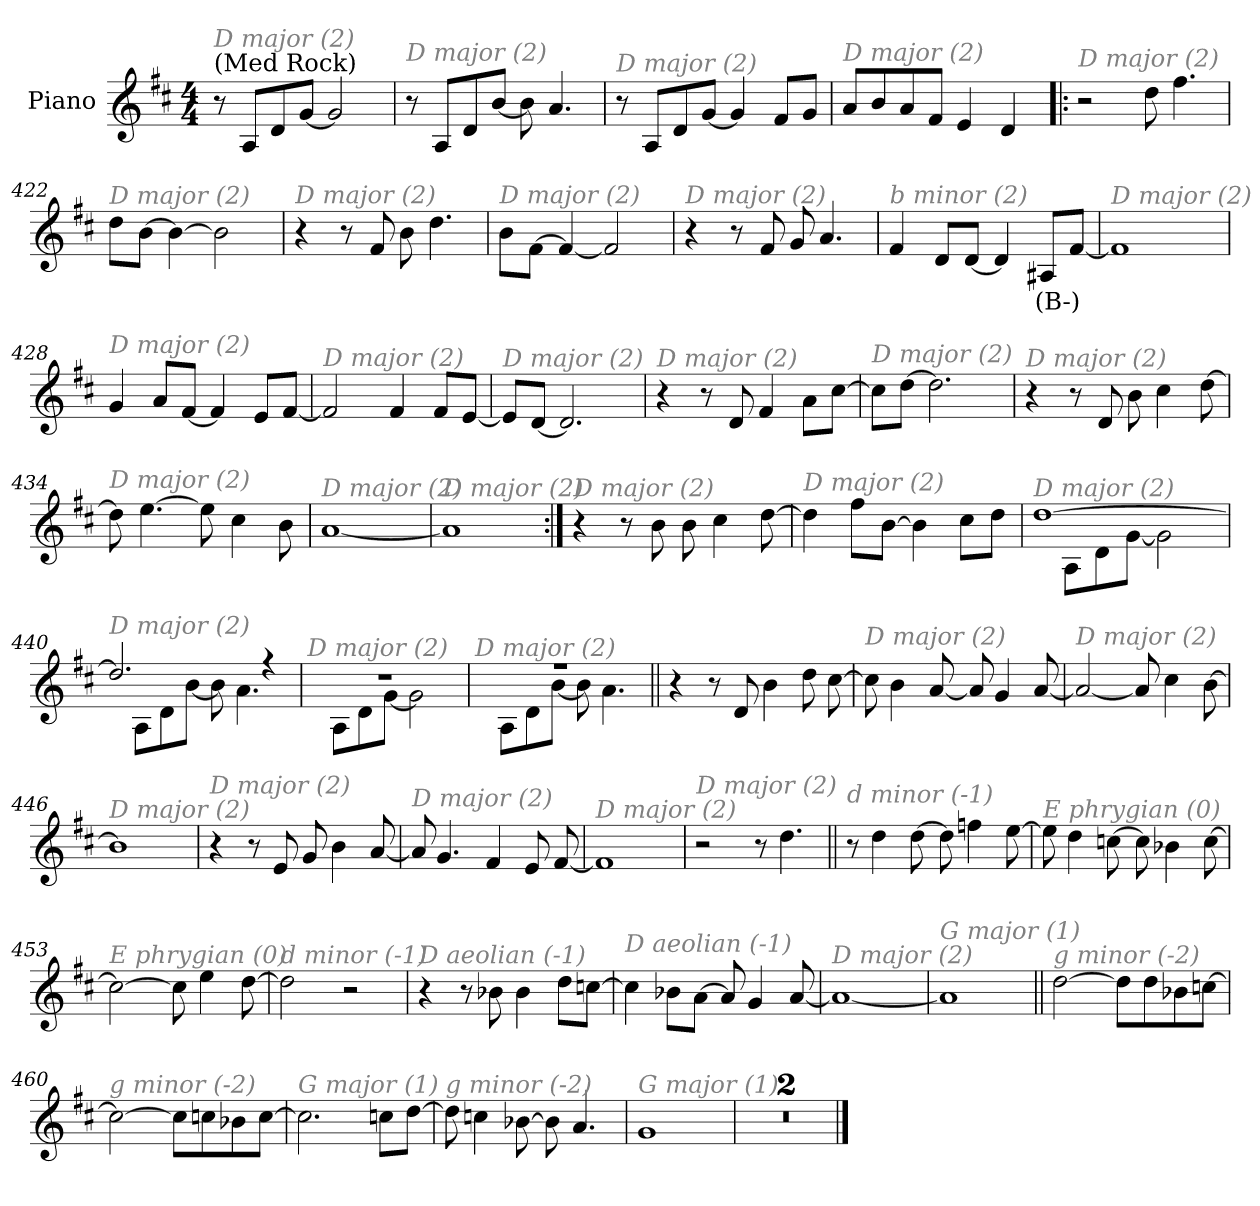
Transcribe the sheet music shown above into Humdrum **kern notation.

**kern	**text
*part1	*part1
*staff1	*staff1
*I"Piano	*
*I'Pno.	*
*clefG2	*
*k[f#c#]	*
*M4/4	*
*MM120	*
=1	=1
!LO:TX:a:t=(Med Rock)	!
!LO:TX:i:color=#808080:t=D major (2)	!
8r	.
8A/L	.
8d/	.
[8g/J	.
2g/]	.
=418	=418
!LO:TX:i:color=#808080:t=D major (2)	!
8r	.
8A/L	.
8d/	.
[8b/J	.
8b\]	.
4.a/	.
=419	=419
!LO:TX:i:color=#808080:t=D major (2)	!
8r	.
8A/L	.
8d/	.
[8g/J	.
4g/]	.
8f#/L	.
8g/J	.
=420	=420
!LO:TX:i:color=#808080:t=D major (2)	!
8a/L	.
8b/	.
8a/	.
8f#/J	.
4e/	.
4d/	.
!!LO:LB:g=z
=421!|:	=421!|:
!LO:TX:i:color=#808080:t=D major (2)	!
2r	.
8dd\	.
4.ff#\	.
=422	=422
!LO:TX:i:color=#808080:t=D major (2)	!
8dd\L	.
[8b\J	.
4b\_	.
2b\]	.
=423	=423
!LO:TX:i:color=#808080:t=D major (2)	!
4r	.
8r	.
8f#/	.
8b\	.
4.dd\	.
=424	=424
!LO:TX:i:color=#808080:t=D major (2)	!
8b\L	.
[<8f#\J	.
4f#/_	.
2f#/]	.
!!LO:LB:g=z
=425	=425
!LO:TX:i:color=#808080:t=D major (2)	!
4r	.
8r	.
8f#/	.
8g/	.
4.a/	.
=426	=426
!LO:TX:i:color=#808080:t=b minor (2)	!
4f#/	.
8d/L	.
[8d/J	.
4d/]	.
8A#Xi/L	(B-)
[8f#/J	.
=427	=427
!LO:TX:i:color=#808080:t=D major (2)	!
1f#]	.
=428	=428
!LO:TX:i:color=#808080:t=D major (2)	!
4g/	.
8a/L	.
[8f#/J	.
4f#/]	.
8e/L	.
[8f#/J	.
!!LO:LB:g=z
=429	=429
!LO:TX:i:color=#808080:t=D major (2)	!
2f#/]	.
4f#/	.
8f#/L	.
[8e/J	.
=430	=430
!LO:TX:i:color=#808080:t=D major (2)	!
8e/L]	.
[8d/J	.
2.d/]	.
=431	=431
!LO:TX:i:color=#808080:t=D major (2)	!
4r	.
8r	.
8d/	.
4f#/	.
8a\L	.
[8cc#\J	.
=432	=432
!LO:TX:i:color=#808080:t=D major (2)	!
8cc#\L]	.
[8dd\J	.
2.dd\]	.
!!LO:LB:g=z
=433	=433
!LO:TX:i:color=#808080:t=D major (2)	!
4r	.
8r	.
8d/	.
8b\	.
4cc#\	.
[8dd\	.
=434	=434
!LO:TX:i:color=#808080:t=D major (2)	!
8dd\]	.
[4.ee\	.
8ee\]	.
4cc#\	.
8b\	.
=435	=435
!LO:TX:i:color=#808080:t=D major (2)	!
[1a	.
=436	=436
!LO:TX:i:color=#808080:t=D major (2)	!
1a]	.
!!LO:LB:g=z
=437:|!	=437:|!
!LO:TX:i:color=#808080:t=D major (2)	!
4r	.
8r	.
8b\	.
8b\	.
4cc#\	.
[8dd\	.
=438	=438
!LO:TX:i:color=#808080:t=D major (2)	!
4dd\]	.
8ff#\L	.
[8b\J	.
4b\]	.
8cc#\L	.
8dd\J	.
=439	=439
*^	*
!LO:TX:i:color=#808080:t=D major (2)	!	!
[1dd	8ryy	.
.	8A\L	.
.	8d\	.
.	[8g\J	.
.	2g\]	.
=440	=440	=440
!LO:TX:i:color=#808080:t=D major (2)	!	!
2.dd/]	8ryy	.
.	8A\L	.
.	8d\	.
.	[8b\J	.
.	8b\]	.
.	4.a\	.
4r	.	.
!!LO:LB:g=z	!!
=441	=441	=441
!LO:TX:i:color=#808080:t=D major (2)	!	!
1r	8ryy	.
.	8A\L	.
.	8d\	.
.	[8g\J	.
.	2g\]	.
=442	=442	=442
!LO:TX:i:color=#808080:t=D major (2)	!	!
1r	8ryy	.
.	8A\L	.
.	8d\	.
.	[8b\J	.
.	8b\]	.
.	4.a\	.
=443||	=443||	=443||
!LO:TX:i:color=#808080:t=D major (2)	!	!
*v	*v	*
4r	.
8r	.
8d/	.
4b\	.
8dd\	.
[8cc#\	.
=444	=444
!LO:TX:i:color=#808080:t=D major (2)	!
8cc#\]	.
4b\	.
[8a/	.
8a/]	.
4g/	.
[8a/	.
!!LO:LB:g=z
=445	=445
!LO:TX:i:color=#808080:t=D major (2)	!
2a/_	.
8a/]	.
4cc#\	.
[8b\	.
=446	=446
!LO:TX:i:color=#808080:t=D major (2)	!
1b]	.
=447	=447
!LO:TX:i:color=#808080:t=D major (2)	!
4r	.
8r	.
8e/	.
8g/	.
4b\	.
[8a/	.
=448	=448
!LO:TX:i:color=#808080:t=D major (2)	!
8a/]	.
4.g/	.
4f#/	.
8e/	.
[8f#/	.
!!LO:LB:g=z
=449	=449
!LO:TX:i:color=#808080:t=D major (2)	!
1f#]	.
=450	=450
!LO:TX:i:color=#808080:t=D major (2)	!
2r	.
8r	.
4.dd\	.
=451||	=451||
!LO:TX:i:color=#808080:t=d minor (-1)	!
8r	.
4dd\	.
[8dd\	.
8dd\]	.
4ffn\	.
[8ee\	.
=452	=452
!LO:TX:i:color=#808080:t=E phrygian (0)	!
8ee\]	.
4dd\	.
[8ccn\	.
8cc\]	.
4b-X\	.
[8cc\	.
!!LO:LB:g=z
=453	=453
!LO:TX:i:color=#808080:t=E phrygian (0)	!
2cc\_	.
8cc\]	.
4ee\	.
[8dd\	.
=454	=454
!LO:TX:i:color=#808080:t=d minor (-1)	!
2dd\]	.
2r	.
=455	=455
!LO:TX:i:color=#808080:t=D aeolian (-1)	!
4r	.
8r	.
8b-X\	.
4b-\	.
8dd\L	.
[8ccn\J	.
=456	=456
!LO:TX:i:color=#808080:t=D aeolian (-1)	!
4cc\]	.
8b-X\L	.
[8a\J	.
8a/]	.
4g/	.
[8a/	.
!!LO:PB:g=z
=457	=457
!LO:TX:i:color=#808080:t=D major (2)	!
1a_	.
=458	=458
!LO:TX:i:color=#808080:t=G major (1)	!
1a]	.
!!LO:LB:g=z
=459||	=459||
!LO:TX:i:color=#808080:t=g minor (-2)	!
[2dd\	.
8dd\L]	.
8dd\	.
8b-X\	.
[8ccn\J	.
=460	=460
!LO:TX:i:color=#808080:t=g minor (-2)	!
2cc\_	.
8cc\L]	.
8ccn\	.
8b-X\	.
[8cc\J	.
=461	=461
!LO:TX:i:color=#808080:t=G major (1)	!
2.cc\]	.
8ccn\L	.
[8dd\J	.
!!LO:LB:g=z
=462	=462
!LO:TX:i:color=#808080:t=g minor (-2)	!
8dd\]	.
4ccn\	.
[8b-X\	.
8b-\]	.
4.a/	.
=463	=463
!LO:TX:i:color=#808080:t=G major (1)	!
1g	.
=464	=464
1ryy	.
=465	=465
1ryy	.
==	==
*-	*-
